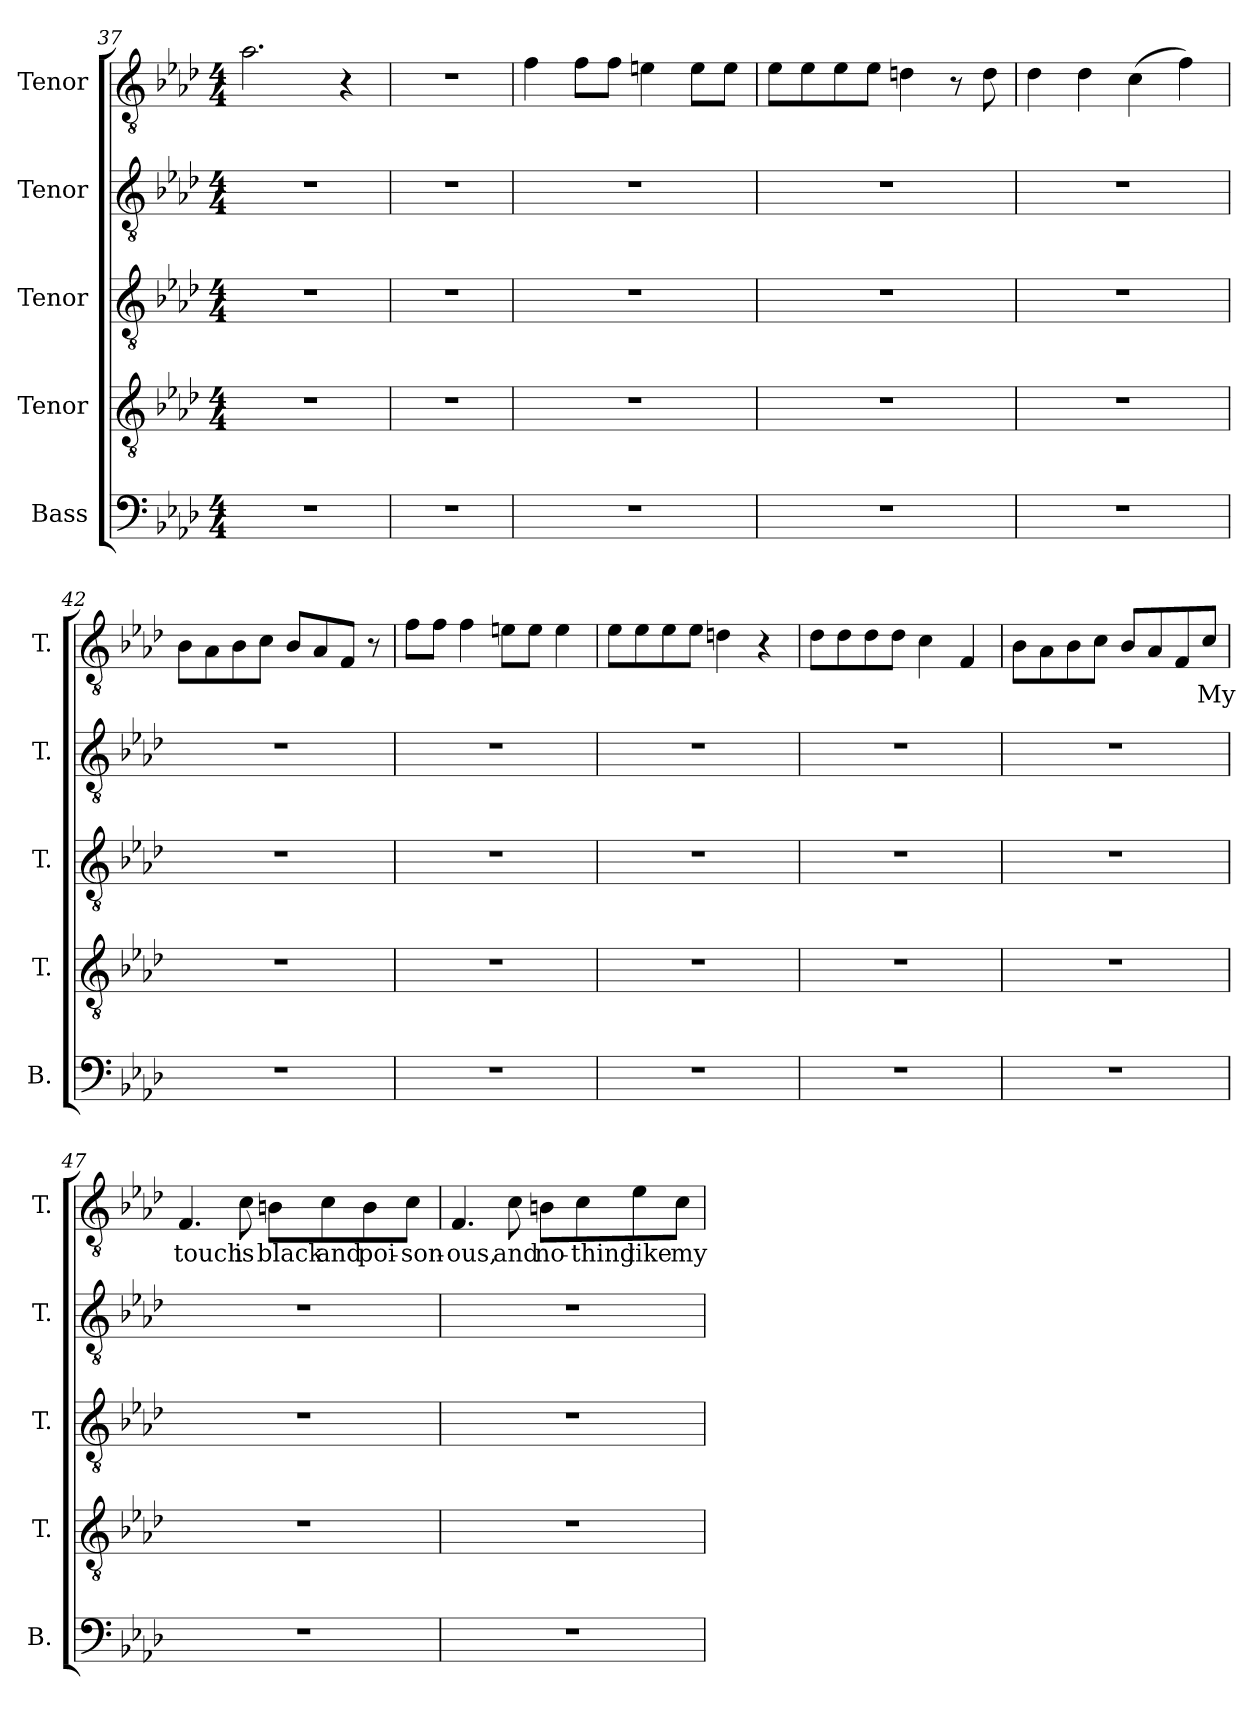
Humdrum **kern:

**kern	**kern	**kern	**kern	**kern	**text
*part5	*part4	*part3	*part2	*part1	*part1
*staff5	*staff4	*staff3	*staff2	*staff1	*staff1
*I"Bass	*I"Tenor	*I"Tenor	*I"Tenor	*I"Tenor	*
*I'B.	*I'T.	*I'T.	*I'T.	*I'T.	*
*clefF4	*clefGv2	*clefGv2	*clefGv2	*clefGv2	*
*k[b-e-a-d-]	*k[b-e-a-d-]	*k[b-e-a-d-]	*k[b-e-a-d-]	*k[b-e-a-d-]	*
*M4/4	*M4/4	*M4/4	*M4/4	*M4/4	*
=37	=37	=37	=37	=37	=37
1r	1r	1r	1r	2.a-\	.
.	.	.	.	4r	.
=38	=38	=38	=38	=38	=38
1r	1r	1r	1r	1r	.
=39	=39	=39	=39	=39	=39
1r	1r	1r	1r	4f\	.
.	.	.	.	8f\L	.
.	.	.	.	8f\J	.
.	.	.	.	4en\	.
.	.	.	.	8e\L	.
.	.	.	.	8e\J	.
=40	=40	=40	=40	=40	=40
1r	1r	1r	1r	8e-i\L	.
.	.	.	.	8e-\	.
.	.	.	.	8e-\	.
.	.	.	.	8e-\J	.
.	.	.	.	4dn\	.
.	.	.	.	8r	.
.	.	.	.	8d\	.
=41	=41	=41	=41	=41	=41
1r	1r	1r	1r	4d-i\	.
.	.	.	.	4d-\	.
.	.	.	.	(>4c\	.
.	.	.	.	4f\)	.
!!LO:LB:g=z
=42	=42	=42	=42	=42	=42
1r	1r	1r	1r	8B-\L	.
.	.	.	.	8A-\	.
.	.	.	.	8B-\	.
.	.	.	.	8c\J	.
.	.	.	.	8B-/L	.
.	.	.	.	8A-/	.
.	.	.	.	8F/J	.
.	.	.	.	8r	.
=43	=43	=43	=43	=43	=43
1r	1r	1r	1r	8f\L	.
.	.	.	.	8f\J	.
.	.	.	.	4f\	.
.	.	.	.	8en\L	.
.	.	.	.	8e\J	.
.	.	.	.	4e\	.
=44	=44	=44	=44	=44	=44
1r	1r	1r	1r	8e-i\L	.
.	.	.	.	8e-\	.
.	.	.	.	8e-\	.
.	.	.	.	8e-\J	.
.	.	.	.	4dn\	.
.	.	.	.	4r	.
=45	=45	=45	=45	=45	=45
1r	1r	1r	1r	8d-i\L	.
.	.	.	.	8d-\	.
.	.	.	.	8d-\	.
.	.	.	.	8d-\J	.
.	.	.	.	4c\	.
.	.	.	.	4F/	.
=46	=46	=46	=46	=46	=46
1r	1r	1r	1r	8B-\L	.
.	.	.	.	8A-\	.
.	.	.	.	8B-\	.
.	.	.	.	8c\J	.
.	.	.	.	8B-/L	.
.	.	.	.	8A-/	.
.	.	.	.	8F/	.
!	!	!	!	!	!LO:LY:b
.	.	.	.	8c/J	My
!!LO:PB:g=z
=47	=47	=47	=47	=47	=47
!	!	!	!	!	!LO:LY:b
1r	1r	1r	1r	4.F/	touch
!	!	!	!	!	!LO:LY:b
.	.	.	.	8c\	is
!	!	!	!	!	!LO:LY:b
.	.	.	.	8Bn\L	black
!	!	!	!	!	!LO:LY:b
.	.	.	.	8c\	and
!	!	!	!	!	!LO:LY:b
.	.	.	.	8B\	poi-
!	!	!	!	!	!LO:LY:b
.	.	.	.	8c\J	-son-
=48	=48	=48	=48	=48	=48
!	!	!	!	!	!LO:LY:b
1r	1r	1r	1r	4.F/	-ous,
!	!	!	!	!	!LO:LY:b
.	.	.	.	8c\	and
!	!	!	!	!	!LO:LY:b
.	.	.	.	8Bn\L	no-
!	!	!	!	!	!LO:LY:b
.	.	.	.	8c\	-thing
!	!	!	!	!	!LO:LY:b
.	.	.	.	8e-\	like
!	!	!	!	!	!LO:LY:b
.	.	.	.	8c\J	my
=	=	=	=	=	=
*-	*-	*-	*-	*-	*-
